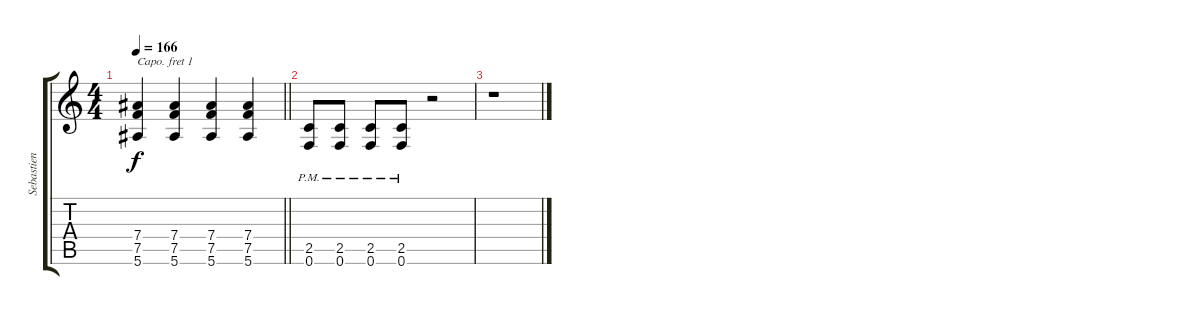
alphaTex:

\track ("Sebastien" "Sebastien") {instrument distortionguitar}
\staff {score tabs}
\capo 1
\tuning (E4 B3 G3 D3 A2 E2) {hide}
\ts (4 4)
\tempo 166
\clef g2
\barLineRight lightlight
\ks c
(7.4 7.5 5.6).4{dy f} (7.4 7.5 5.6).4 (7.4 7.5 5.6).4 (7.4 7.5 5.6).4 |
(2.5{pm} 0.6{pm}).8 (2.5{pm} 0.6{pm}).8 (2.5{pm} 0.6{pm}).8 (2.5{pm} 0.6{pm}).8 r.2 |
r.1
